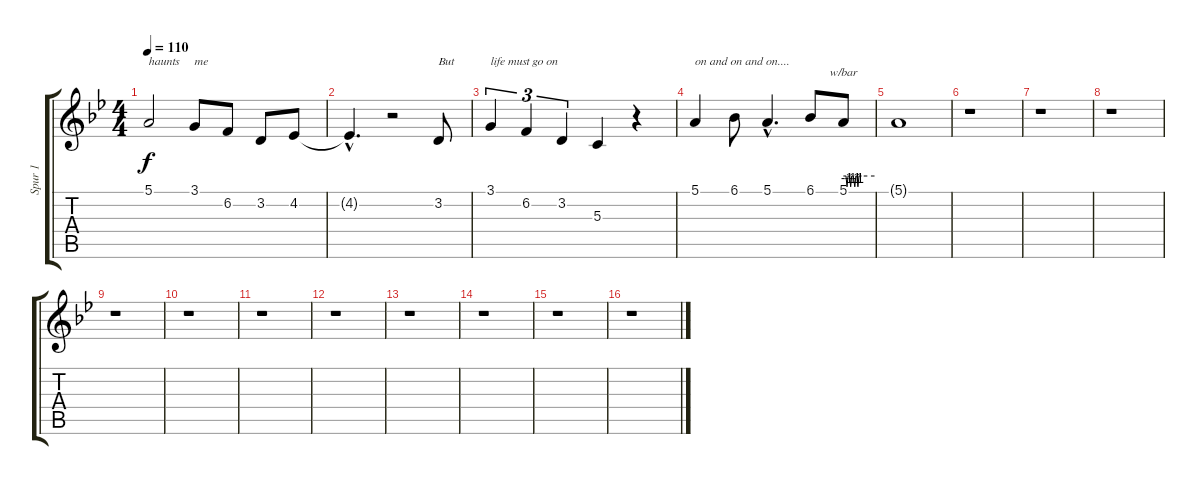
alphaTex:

\track ("Spur 1" "Spur 1") {instrument violin}
\staff {score tabs}
\tuning (E4 B3 G3 D3 A2 E2) {hide}
\ts (4 4)
\tempo 110
\clef g2
\ks gminor
5.1.2{txt "haunts" dy f} 3.1.8{txt "me"} 6.2.8 3.2.8 4.2.8 |
4.2{hac t}.4{d} r.2 3.2.8{txt "But"} |
3.1.4{tu (3 2) txt "life must go on"} 6.2.4{tu (3 2)} 3.2.4{tu (3 2)} 5.3.4 r.4 |
5.1.4{txt "on and on and on...."} 6.1.8 5.1{hac}.4{d} 6.1.8 5.1.8{tbe (custom default 0 0 5 0 7 -4 9 0 12 0 14 -4 16 0 19 0 22 -4 24 0 26 0 28 -4 30 0 35 0 60 0)} |
5.1{t}.1 |
r.1 |
r.1 |
r.1 |
r.1 |
r.1 |
r.1 |
r.1 |
r.1 |
r.1 |
r.1 |
r.1
